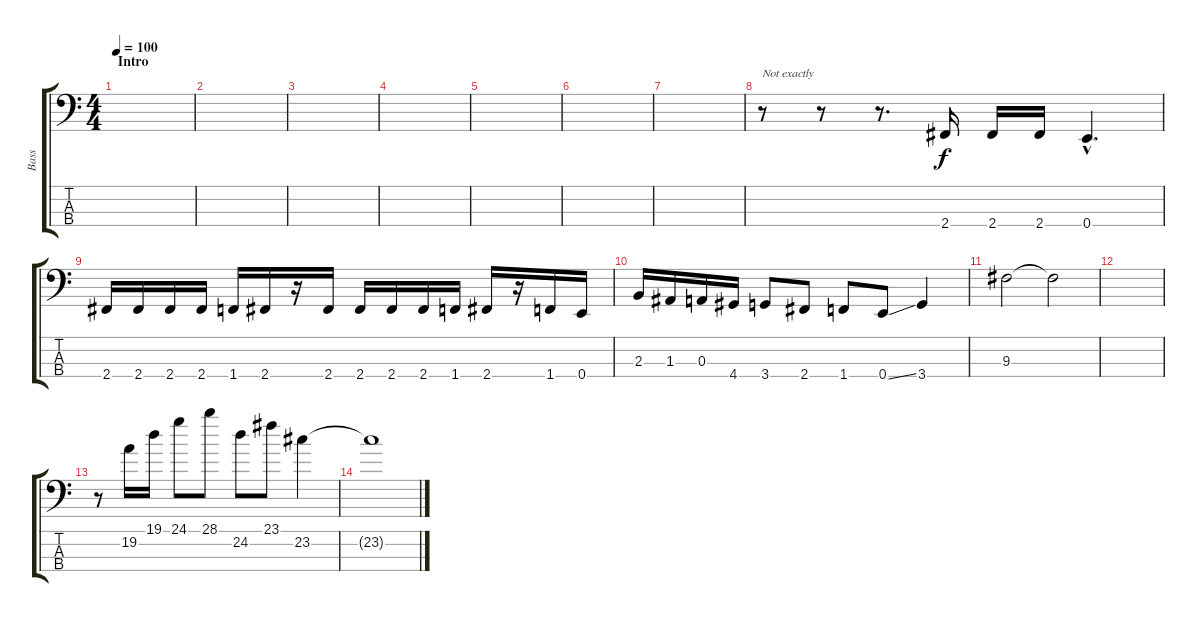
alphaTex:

\track ("Bass" "Bass") {instrument electricbasspick}
\staff {score tabs}
\tuning (G2 D2 A1 E1) {hide}
\ts (4 4)
\section ("" "Intro")
\tempo 100
\clef f4
\ks c
|
|
|
|
|
|
|
r.8{txt "Not exactly"} r.8{volume 12} r.8{d} 2.4.16 2.4.16 2.4.16 0.4{hac}.4{d} |
2.4.16 2.4.16 2.4.16 2.4.16 1.4.16 2.4.16 r.16 2.4.16 2.4.16 2.4.16 2.4.16 1.4.16 2.4.16 r.16 1.4.16 0.4.16 |
2.3.16 1.3.16 0.3.16 4.4.16 3.4.8 2.4.8 1.4.8 0.4{ss}.8 3.4.4 |
9.3.2{instrument slapbass1} 9.3{t}.2 |
|
r.8{volume 16 instrument electricbasspick} 19.2.16 19.1.16 24.1.8 28.1.8 24.2.8 23.1.8 23.2.4 |
23.2{t}.1
